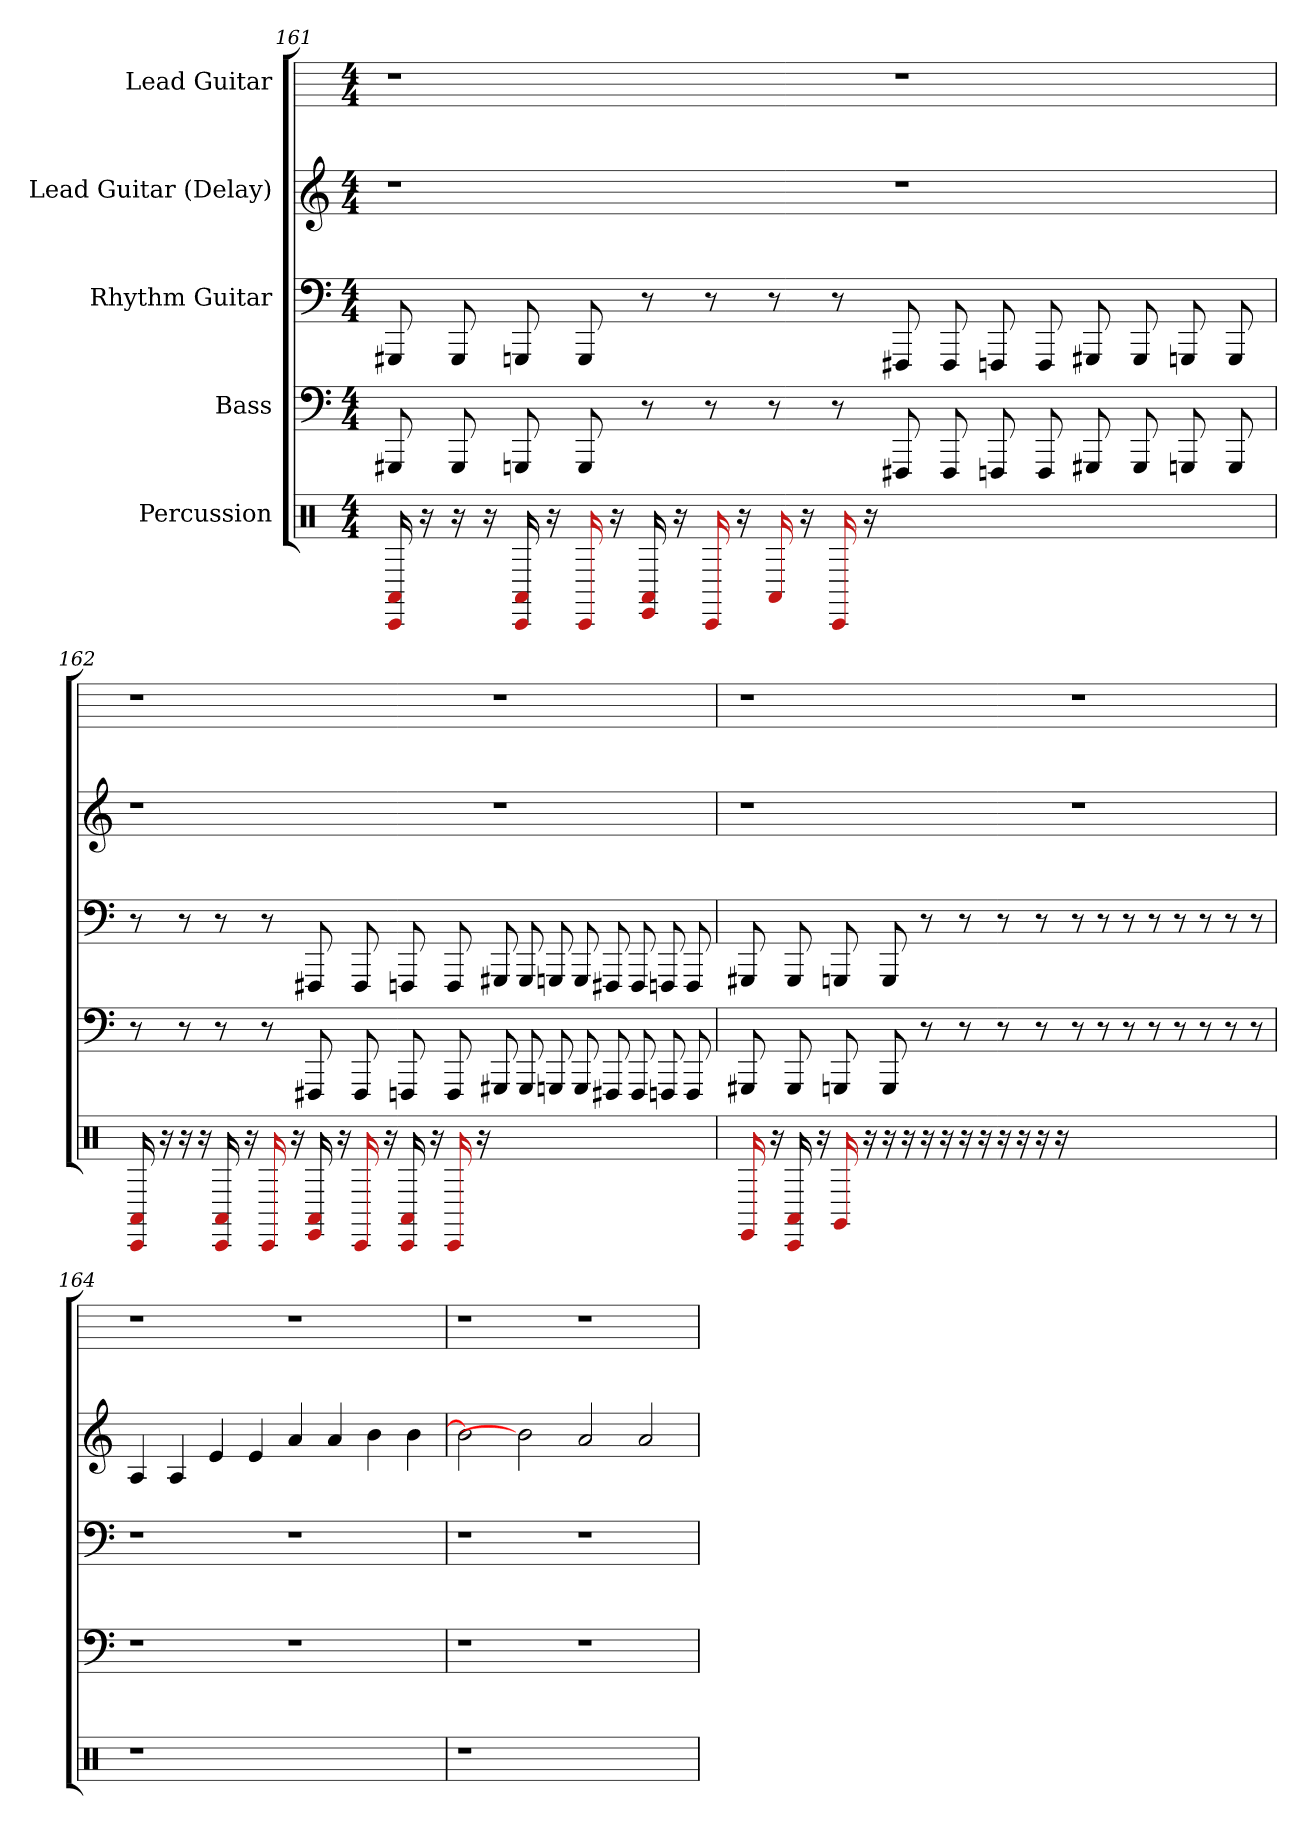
**kern	**kern	**kern	**kern	**kern
*part5	*part4	*part3	*part2	*part1
*staff5	*staff4	*staff3	*staff2	*staff1
*I"Percussion	*I"Bass	*I"Rhythm Guitar	*I"Lead Guitar (Delay)	*I"Lead Guitar
*clefX	*	*	*	*
*k[]	*k[]	*k[]	*k[]	*k[]
*M4/4	*M4/4	*M4/4	*M4/4	*M4/4
=161	=161	=161	=161	=161
16AA# 16CC	8GGG#	8GGG#	1r	1r
16r	.	.	.	.
16r	8GGG#	8GGG#	.	.
16r	.	.	.	.
16AA# 16CC	8GGG	8GGG	.	.
16r	.	.	.	.
16CC	8GGG	8GGG	.	.
16r	.	.	.	.
16AA# 16EE	8r	8r	.	.
16r	.	.	.	.
16CC	8r	8r	.	.
16r	.	.	.	.
16AA#	8r	8r	.	.
16r	.	.	.	.
16CC	8r	8r	.	.
16r	.	.	.	.
1ryy	8FFF#	8FFF#	1r	1r
.	8FFF#	8FFF#	.	.
.	8FFF	8FFF	.	.
.	8FFF	8FFF	.	.
.	8GGG#	8GGG#	.	.
.	8GGG#	8GGG#	.	.
.	8GGG	8GGG	.	.
.	8GGG	8GGG	.	.
=162	=162	=162	=162	=162
16AA# 16CC	8r	8r	1r	1r
16r	.	.	.	.
16r	8r	8r	.	.
16r	.	.	.	.
16AA# 16CC	8r	8r	.	.
16r	.	.	.	.
16CC	8r	8r	.	.
16r	.	.	.	.
16AA# 16EE	8FFF#	8FFF#	.	.
16r	.	.	.	.
16CC	8FFF#	8FFF#	.	.
16r	.	.	.	.
16AA# 16CC	8FFF	8FFF	.	.
16r	.	.	.	.
16CC	8FFF	8FFF	.	.
16r	.	.	.	.
1ryy	8GGG#	8GGG#	1r	1r
.	8GGG#	8GGG#	.	.
.	8GGG	8GGG	.	.
.	8GGG	8GGG	.	.
.	8FFF#	8FFF#	.	.
.	8FFF#	8FFF#	.	.
.	8FFF	8FFF	.	.
.	8FFF	8FFF	.	.
=163	=163	=163	=163	=163
16EE	8GGG#	8GGG#	1r	1r
16r	.	.	.	.
16AA# 16CC	8GGG#	8GGG#	.	.
16r	.	.	.	.
16GG#	8GGG	8GGG	.	.
16r	.	.	.	.
16r	8GGG	8GGG	.	.
16r	.	.	.	.
16r	8r	8r	.	.
16r	.	.	.	.
16r	8r	8r	.	.
16r	.	.	.	.
16r	8r	8r	.	.
16r	.	.	.	.
16r	8r	8r	.	.
16r	.	.	.	.
1ryy	8r	8r	1r	1r
.	8r	8r	.	.
.	8r	8r	.	.
.	8r	8r	.	.
.	8r	8r	.	.
.	8r	8r	.	.
.	8r	8r	.	.
.	8r	8r	.	.
=164	=164	=164	=164	=164
1r	1r	1r	4A	1r
.	.	.	4A	.
.	.	.	4e	.
.	.	.	4e	.
1ryy	1r	1r	4a	1r
.	.	.	4a	.
.	.	.	4b	.
.	.	.	4b	.
=165	=165	=165	=165	=165
1r	1r	1r	2b]	1r
.	.	.	2b]	.
1ryy	1r	1r	2a	1r
.	.	.	2a	.
=	=	=	=	=
*-	*-	*-	*-	*-
